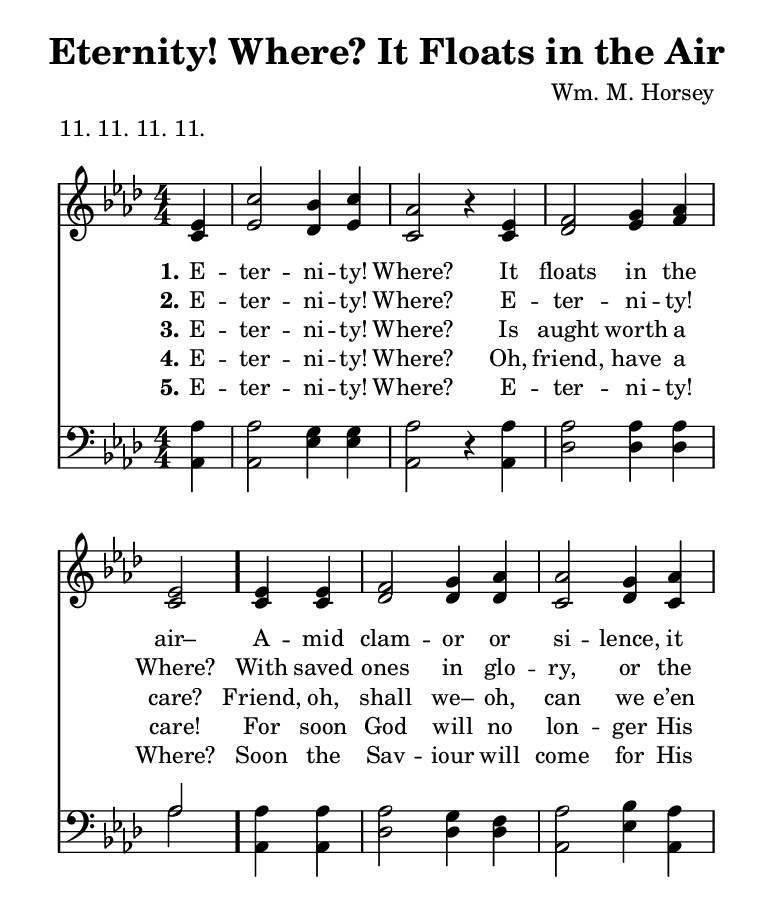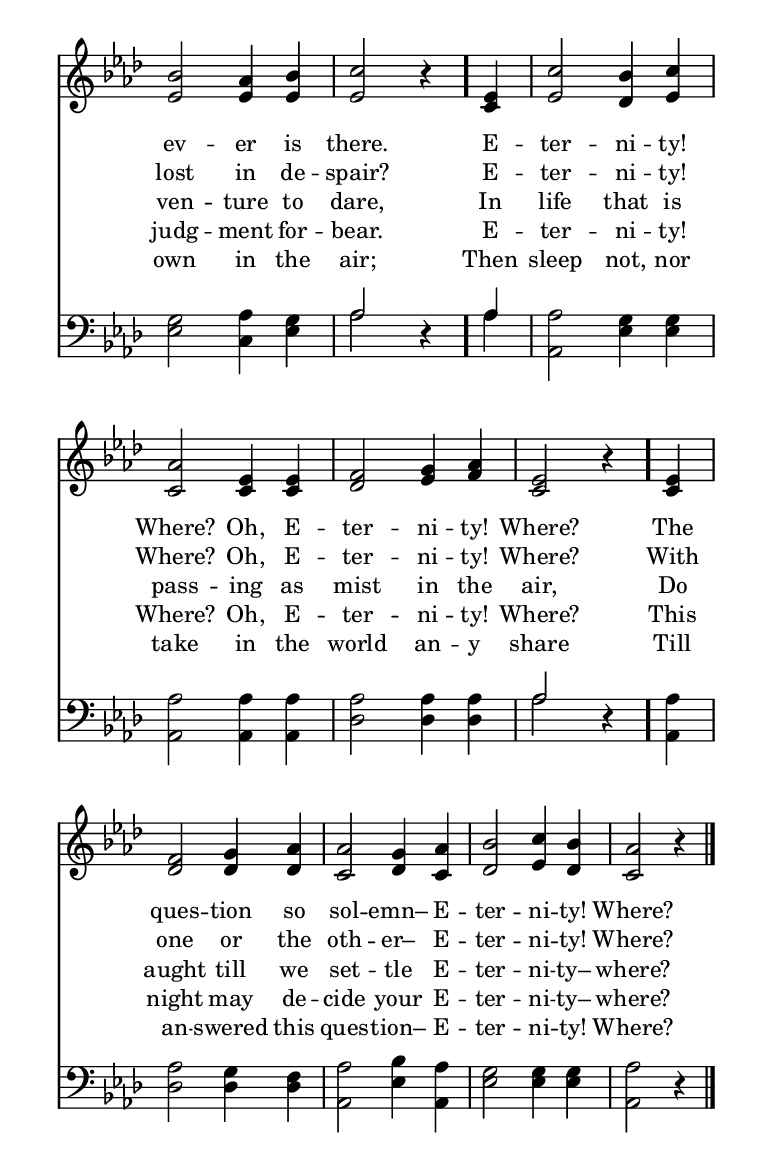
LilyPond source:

\include "common/global.ily"
\paper {
  \include "common/paper.ily"
  ragged-bottom = ##t
  system-count = #(cond (is-eogsized 3) (#t #f))
  page-count = #(cond (is-eogsized 2) (#t #f))
}

\header{
  %gospel
  hymnnumber = "51"
  title = "Eternity! Where? It Floats in the Air"
  tunename = "Eternity"
  meter = "11. 11. 11. 11."
  poet = ""
  composer = "Wm. M. Horsey"
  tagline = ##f
}

% for fermata in MIDI
ta = { \tempo 4=100 }
tb = { \tempo 4=50  }

patternAA = {    c4 | c2 c4 c4 | c2 c4 c4 | c2 c4 c4 | c2 c4 }
patternAB = { c4 c4 | c2 c4 c4 | c2 c4 c4 | c2 c4 c4 | c2 c4 }

global = {
  \include "common/overrides.ily"
  \override Staff.TimeSignature.style = #'numbered
  \time 4/4
  \override Score.MetronomeMark.transparent = ##t % hide all fermata changes too
  \ta
  \key aes \major
  \partial 4
  \autoBeamOff
}

notesSoprano = {
\global
\relative c' {

  \changePitch \patternAA { ees     | c' bes c | aes r ees   | f g aes     | ees   }
  \changePitch \patternAB { ees ees | f g aes  | aes g aes   | bes aes bes | c r   }
  \changePitch \patternAA { ees,    | c' bes c | aes ees ees | f g aes     | ees r }
  \changePitch \patternAA { ees     | f g aes  | aes g aes   | bes c bes   | aes r }

  \bar "|."

}
}

notesAlto = {
\global
\relative e' {

  \changePitch \patternAA { c   | ees des ees | c r c   | des ees f   | c     }
  \changePitch \patternAB { c c | des des des | c des c | ees ees ees | ees r }
  \changePitch \patternAA { c   | ees des ees | c c c   | des ees f   | c r   }
  \changePitch \patternAA { c   | des des des | c des c | des ees des | c     }

}
}

notesTenor = {
\global
\relative a {

  \changePitch \patternAA { aes     | aes g g | aes r aes   | aes aes aes | aes   }
  \changePitch \patternAB { aes aes | aes g f | aes bes aes | g aes g     | aes r }
  \changePitch \patternAA { aes     | aes g g | aes aes aes | aes aes aes | aes r }
  \changePitch \patternAA { aes     | aes g f | aes bes aes | g g g       | aes r }

}
}

notesBass = {
\global
\relative f, {

\changePitch \patternAA { aes      | aes ees' ees  | aes, r aes    | des des des  | aes'   }
\changePitch \patternAB { aes, aes | des des des   | aes ees' aes, | ees' c ees   | aes r  }
\changePitch \patternAA { aes      | aes, ees' ees | aes, aes aes  | des des des  | aes' r }
\changePitch \patternAA { aes,     | des des des   | aes ees' aes, | ees' ees ees | aes,   }

}
}

wordsA = \lyricmode {
\set stanza = "1."

E -- ter -- ni -- ty! Where? It floats in the air– \bar "."
A -- mid clam -- or or si -- lence, it ev -- er is there. \bar "."
E -- ter -- ni -- ty! Where? Oh, E -- ter -- ni -- ty! Where? \bar "."
The ques -- tion so sol -- emn– E -- ter -- ni -- ty! Where? \bar "."

}

wordsB = \lyricmode {
\set stanza = "2."

E -- ter -- ni -- ty! Where? E -- ter -- ni -- ty! Where?
With saved ones in glo -- ry, or the lost in de -- spair?
E -- ter -- ni -- ty! Where? Oh, E -- ter -- ni -- ty! Where?
With one or the oth -- er– E -- ter -- ni -- ty! Where?

}

wordsC = \lyricmode {
\set stanza = "3."

E -- ter -- ni -- ty! Where? Is aught worth a care?
Friend, oh, shall we– oh, can we e’en ven -- ture to dare,
In life that is pass -- ing as mist in the air,
Do aught till we set -- tle E -- ter -- ni -- ty– where?

}

wordsD = \lyricmode {
\set stanza = "4."

E -- ter -- ni -- ty! Where? Oh, friend, have a care!
For soon God will no lon -- ger His judg -- ment for -- bear.
E -- ter -- ni -- ty! Where? Oh, E -- ter -- ni -- ty! Where?
This night may de -- cide your E -- ter -- ni -- ty– where?

}

wordsE = \lyricmode {
\set stanza = "5."

E -- ter -- ni -- ty! Where? E -- ter -- ni -- ty! Where?
Soon the Sav -- iour will come for His own in the air;
Then sleep not, nor take in the world an -- y share
Till an -- swered this ques -- tion– E -- ter -- ni -- ty! Where?

}

\score {
  \context ChoirStaff <<
    \context Staff = upper <<
      \set Staff.autoBeaming = ##f
      \set ChoirStaff.systemStartDelimiter = #'SystemStartBar
      \set ChoirStaff.printPartCombineTexts = ##f
      \partcombine #'(2 . 9) \notesSoprano \notesAlto
      \context NullVoice = sopranos { \voiceOne << \notesSoprano >> }
      \context NullVoice = altos { \voiceTwo << \notesAlto >> }
      \context Lyrics = one   \lyricsto sopranos \wordsA
      \context Lyrics = two   \lyricsto sopranos \wordsB
      \context Lyrics = three \lyricsto sopranos \wordsC
      \context Lyrics = four  \lyricsto sopranos \wordsD
      \context Lyrics = five  \lyricsto sopranos \wordsE
    >>
    \context Staff = men <<
      \set Staff.autoBeaming = ##f
      \clef bass
      \set ChoirStaff.printPartCombineTexts = ##f
      \partcombine #'(2 . 9) \notesTenor \notesBass
      \context NullVoice = tenors { \voiceOne << \notesTenor >> }
      \context NullVoice = basses { \voiceTwo << \notesBass >> }
    >>
  >>
  \layout {
    \include "common/layout.ily"
  }
  \midi{
    \include "common/midi.ily"
  }
}

\version "2.19.49"  % necessary for upgrading to future LilyPond versions.

% vi:set et ts=2 sw=2 ai nocindent syntax=lilypond:
